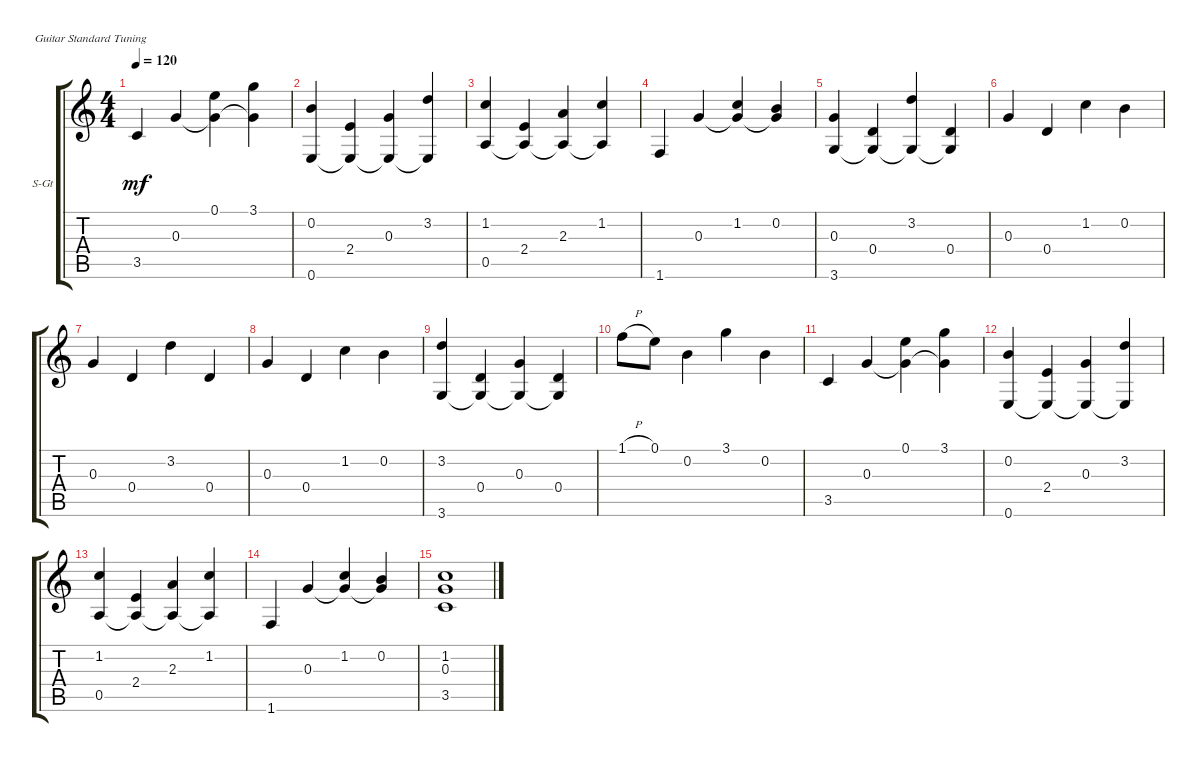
\defaultSystemsLayout 4
\bracketExtendMode groupsimilarinstruments
\firstSystemTrackNameOrientation horizontal
\otherSystemsTrackNameOrientation horizontal
\track ("Steel Guitar" "S-Gt") {instrument acousticguitarsteel}
\staff {score tabs}
\tuning (E4 B3 G3 D3 A2 E2)
\ts (4 4)
\tempo 120
\clef g2
\ks c
3.5.4{dy mf} 0.3.4 (0.1 0.3{t}).4 (3.1 0.3{t}).4 |
(0.2 0.6).4 (2.4 0.6{t}).4 (0.3 0.6{t}).4 (3.2 0.6{t}).4 |
(1.2 0.5).4 (2.4 0.5{t}).4 (2.3 0.5{t}).4 (1.2 0.5{t}).4 |
1.6.4 0.3.4 (1.2 0.3{t}).4 (0.2 0.3{t}).4 |
(3.6 0.3).4 (0.4 3.6{t}).4 (3.2 3.6{t}).4 (0.4 3.6{t}).4 |
0.3.4 0.4.4 1.2.4 0.2.4 |
0.3.4 0.4.4 3.2.4 0.4.4 |
0.3.4 0.4.4 1.2.4 0.2.4 |
(3.6 3.2).4 (0.4 3.6{t}).4 (3.6{t} 0.3).4 (0.4 3.6{t}).4 |
1.1{h}.8 0.1.8 0.2.4 3.1.4 0.2.4 |
3.5.4 0.3.4 (0.1 0.3{t}).4 (3.1 0.3{t}).4 |
(0.2 0.6).4 (2.4 0.6{t}).4 (0.3 0.6{t}).4 (3.2 0.6{t}).4 |
(1.2 0.5).4 (2.4 0.5{t}).4 (2.3 0.5{t}).4 (1.2 0.5{t}).4 |
1.6.4 0.3.4 (1.2 0.3{t}).4 (0.2 0.3{t}).4 |
(3.5 0.3 1.2).1
